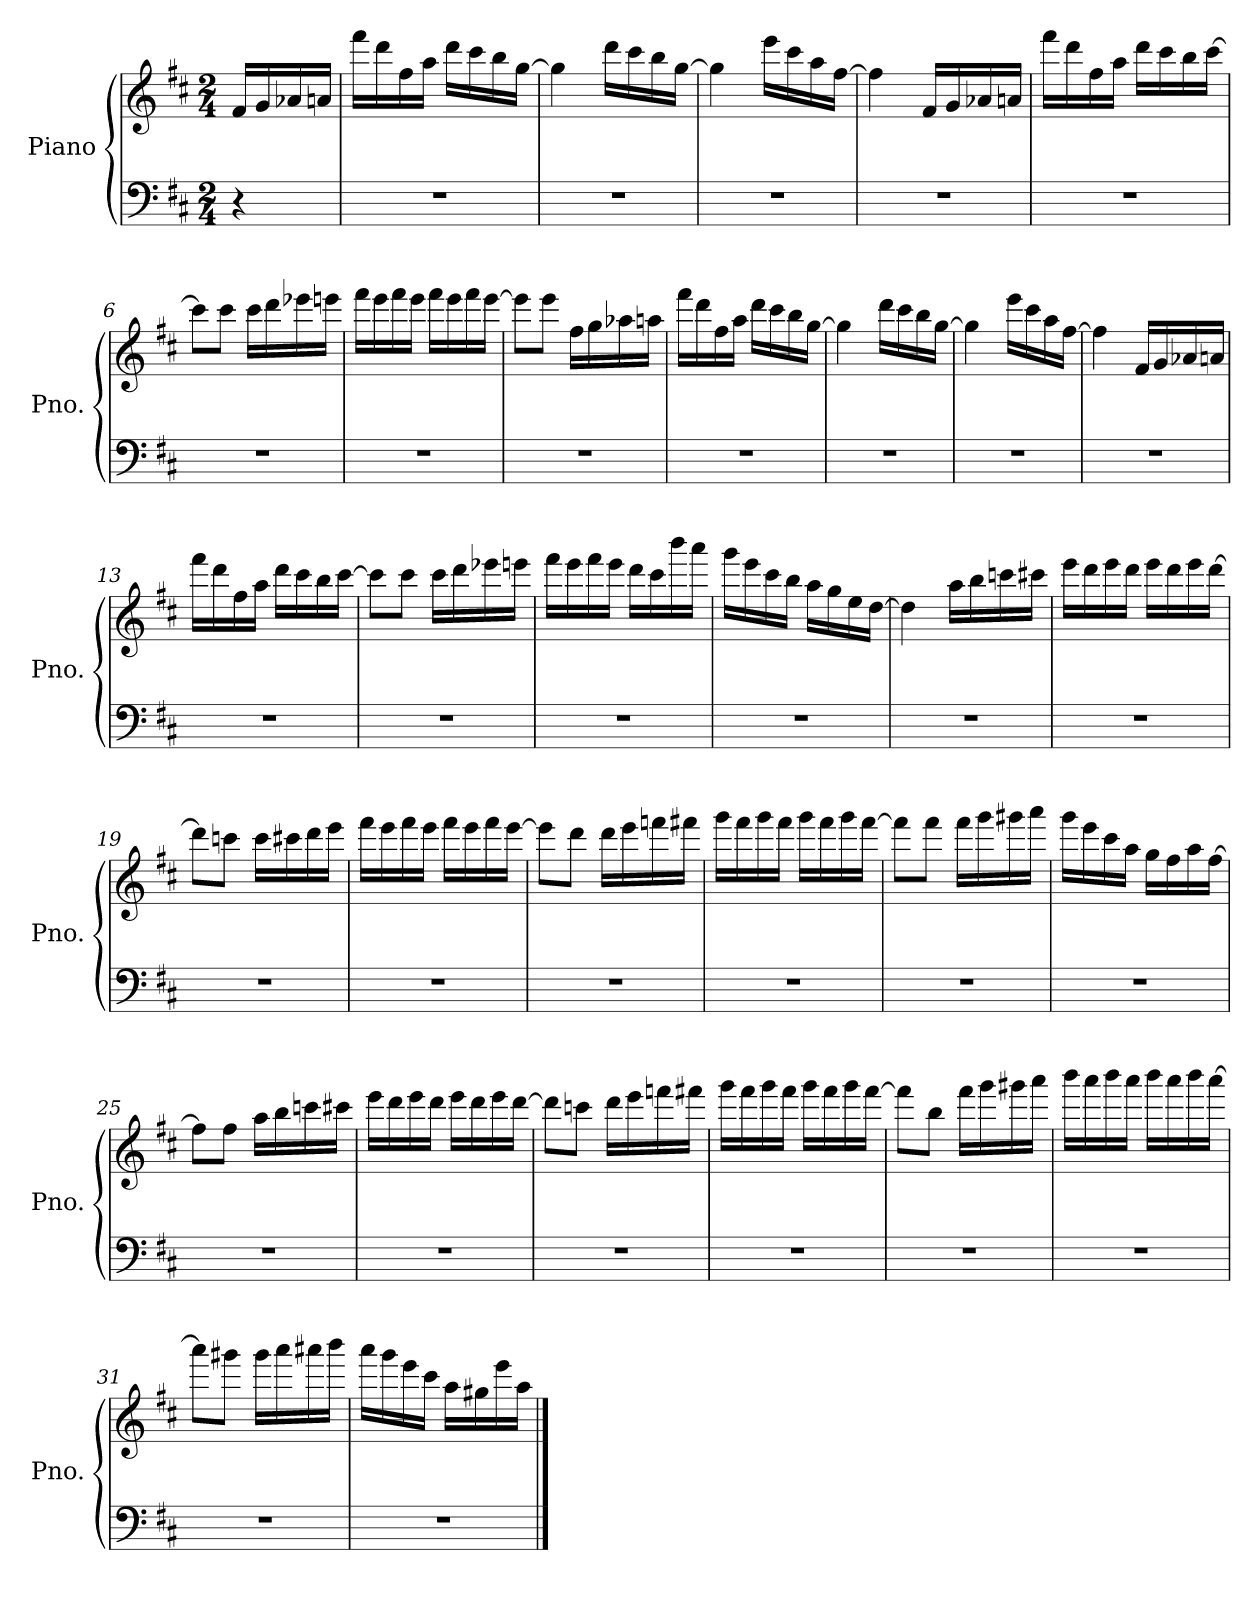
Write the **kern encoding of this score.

**kern	**kern
*part1	*part1
*staff2	*staff1
*I"Piano	*
*I'Pno.	*
*clefF4	*clefG2
*k[f#c#]	*k[f#c#]
*M2/4	*M2/4
=	=
4r	16f#/LL
.	16g/
.	16a-X/
.	16an/JJ
=1	=1
2r	16fff#\LL
.	16ddd\
.	16ff#\
.	16aa\JJ
.	16ddd\LL
.	16ccc#\
.	16bb\
.	[16gg\JJ
=2	=2
2r	4gg\]
.	16ddd\LL
.	16ccc#\
.	16bb\
.	[16gg\JJ
=3	=3
2r	4gg\]
.	16eee\LL
.	16ccc#\
.	16aa\
.	[16ff#\JJ
=4	=4
2r	4ff#\]
.	16f#/LL
.	16g/
.	16a-X/
.	16an/JJ
!!LO:LB:g=z
=5	=5
2r	16fff#\LL
.	16ddd\
.	16ff#\
.	16aa\JJ
.	16ddd\LL
.	16ccc#\
.	16bb\
.	[16ccc#\JJ
=6	=6
2r	8ccc#\L]
.	8ccc#\J
.	16ccc#\LL
.	16ddd\
.	16eee-X\
.	16eeen\JJ
=7	=7
2r	16fff#\LL
.	16eee\
.	16fff#\
.	16eee\JJ
.	16fff#\LL
.	16eee\
.	16fff#\
.	[16eee\JJ
=8	=8
2r	8eee\L]
.	8eee\J
.	16ff#\LL
.	16gg\
.	16aa-X\
.	16aan\JJ
!!LO:LB:g=z
=9	=9
2r	16fff#\LL
.	16ddd\
.	16ff#\
.	16aa\JJ
.	16ddd\LL
.	16ccc#\
.	16bb\
.	[16gg\JJ
=10	=10
2r	4gg\]
.	16ddd\LL
.	16ccc#\
.	16bb\
.	[16gg\JJ
=11	=11
2r	4gg\]
.	16eee\LL
.	16ccc#\
.	16aa\
.	[16ff#\JJ
=12	=12
2r	4ff#\]
.	16f#/LL
.	16g/
.	16a-X/
.	16an/JJ
=13	=13
2r	16fff#\LL
.	16ddd\
.	16ff#\
.	16aa\JJ
.	16ddd\LL
.	16ccc#\
.	16bb\
.	[16ccc#\JJ
!!LO:LB:g=z
=14	=14
2r	8ccc#\L]
.	8ccc#\J
.	16ccc#\LL
.	16ddd\
.	16eee-X\
.	16eeen\JJ
=15	=15
2r	16fff#\LL
.	16eee\
.	16fff#\
.	16eee\JJ
.	16ddd\LL
.	16ccc#\
.	16bbb\
.	16aaa\JJ
=16	=16
2r	16ggg\LL
.	16eee\
.	16ccc#\
.	16bb\JJ
.	16aa\LL
.	16gg\
.	16ee\
.	[16dd\JJ
=17	=17
2r	4dd\]
.	16aa\LL
.	16bb\
.	16cccn\
.	16ccc#X\JJ
!!LO:LB:g=z
=18	=18
2r	16eee\LL
.	16ddd\
.	16eee\
.	16ddd\JJ
.	16eee\LL
.	16ddd\
.	16eee\
.	[16ddd\JJ
=19	=19
2r	8ddd\L]
.	8cccn\J
.	16ccc\LL
.	16ccc#X\
.	16ddd\
.	16eee\JJ
=20	=20
2r	16fff#\LL
.	16eee\
.	16fff#\
.	16eee\JJ
.	16fff#\LL
.	16eee\
.	16fff#\
.	[16eee\JJ
=21	=21
2r	8eee\L]
.	8ddd\J
.	16ddd\LL
.	16eee\
.	16fffn\
.	16fff#X\JJ
!!LO:PB:g=z
=22	=22
2r	16ggg\LL
.	16fff#\
.	16ggg\
.	16fff#\JJ
.	16ggg\LL
.	16fff#\
.	16ggg\
.	[16fff#\JJ
=23	=23
2r	8fff#\L]
.	8fff#\J
.	16fff#\LL
.	16ggg\
.	16ggg#X\
.	16aaa\JJ
=24	=24
2r	16ggg\LL
.	16eee\
.	16ccc#\
.	16aa\JJ
.	16gg\LL
.	16ff#\
.	16aa\
.	[16ff#\JJ
=25	=25
2r	8ff#\L]
.	8ff#\J
.	16aa\LL
.	16bb\
.	16cccn\
.	16ccc#X\JJ
!!LO:LB:g=z
=26	=26
2r	16eee\LL
.	16ddd\
.	16eee\
.	16ddd\JJ
.	16eee\LL
.	16ddd\
.	16eee\
.	[16ddd\JJ
=27	=27
2r	8ddd\L]
.	8cccn\J
.	16ddd\LL
.	16eee\
.	16fffn\
.	16fff#X\JJ
=28	=28
2r	16ggg\LL
.	16fff#\
.	16ggg\
.	16fff#\JJ
.	16ggg\LL
.	16fff#\
.	16ggg\
.	[16fff#\JJ
=29	=29
2r	8fff#\L]
.	8bb\J
.	16fff#\LL
.	16ggg\
.	16ggg#X\
.	16aaa\JJ
!!LO:LB:g=z
=30	=30
2r	16bbb\LL
.	16aaa\
.	16bbb\
.	16aaa\JJ
.	16bbb\LL
.	16aaa\
.	16bbb\
.	[16aaa\JJ
=31	=31
2r	8aaa\L]
.	8ggg#X\J
.	16ggg#\LL
.	16aaa\
.	16aaa#X\
.	16bbb\JJ
=32	=32
2r	16aaa\LL
.	16ggg\
.	16eee\
.	16ccc#\JJ
.	16aa\LL
.	16gg#X\
.	16eee\
.	16aa\JJ
==	==
*-	*-
